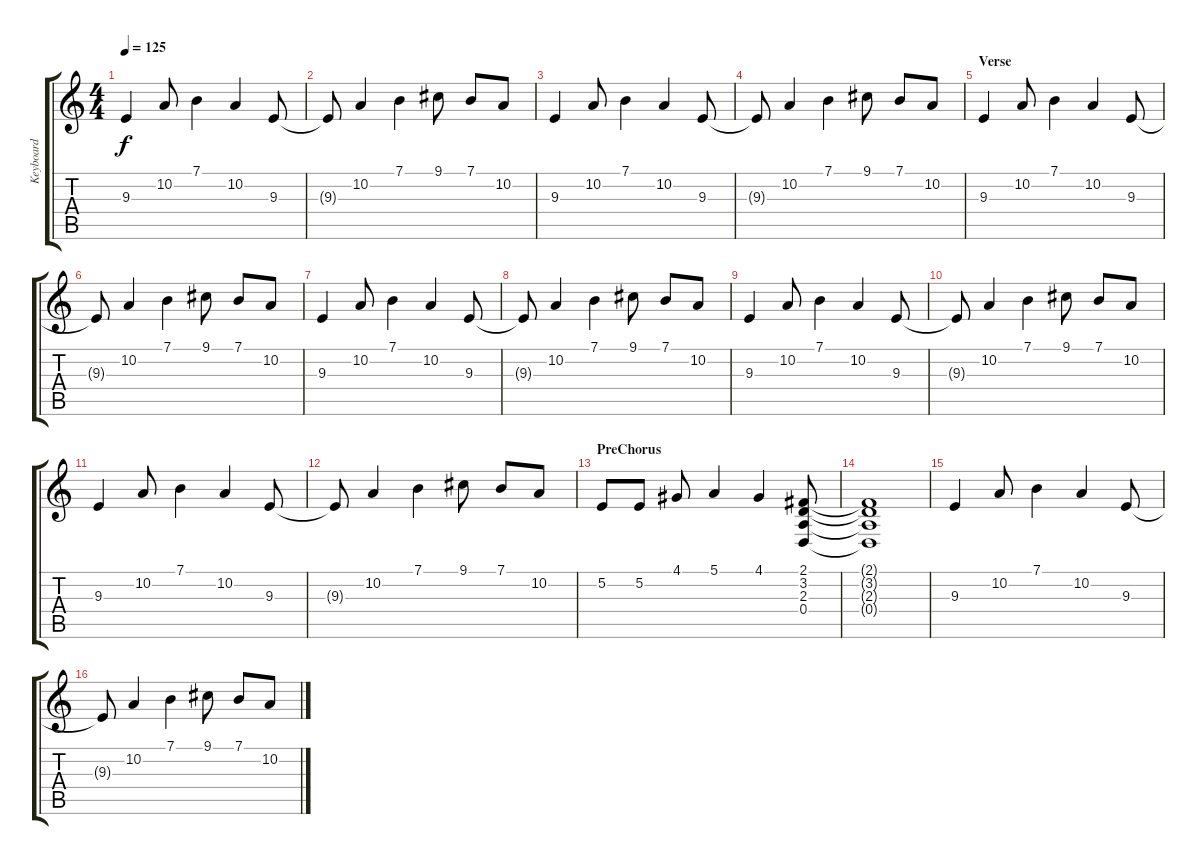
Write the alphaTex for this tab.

\track ("Keyboard" "Keyboard") {instrument electricgrandpiano}
\staff {score tabs}
\tuning (E4 B3 G3 D3 A2 E2) {hide}
\ts (4 4)
\tempo 125
\clef g2
\ks c
9.3.4{dy f instrument electricgrandpiano} 10.2.8 7.1.4 10.2.4 9.3.8 |
9.3{t}.8 10.2.4 7.1.4 9.1.8 7.1.8 10.2.8 |
\section ("" "")
9.3.4 10.2.8 7.1.4 10.2.4 9.3.8 |
9.3{t}.8 10.2.4 7.1.4 9.1.8 7.1.8 10.2.8 |
\section ("" "Verse")
9.3.4 10.2.8 7.1.4 10.2.4 9.3.8 |
9.3{t}.8 10.2.4 7.1.4 9.1.8 7.1.8 10.2.8 |
9.3.4 10.2.8 7.1.4 10.2.4 9.3.8 |
9.3{t}.8 10.2.4 7.1.4 9.1.8 7.1.8 10.2.8 |
9.3.4 10.2.8 7.1.4 10.2.4 9.3.8 |
9.3{t}.8 10.2.4 7.1.4 9.1.8 7.1.8 10.2.8 |
9.3.4 10.2.8 7.1.4 10.2.4 9.3.8 |
9.3{t}.8 10.2.4 7.1.4 9.1.8 7.1.8 10.2.8 |
\section ("" "PreChorus")
5.2.8 5.2.8 4.1.8 5.1.4 4.1.4 (2.1 3.2 2.3 0.4).8 |
(2.1{t} 3.2{t} 2.3{t} 0.4{t}).1 |
9.3.4 10.2.8 7.1.4 10.2.4 9.3.8 |
9.3{t}.8 10.2.4 7.1.4 9.1.8 7.1.8 10.2.8
